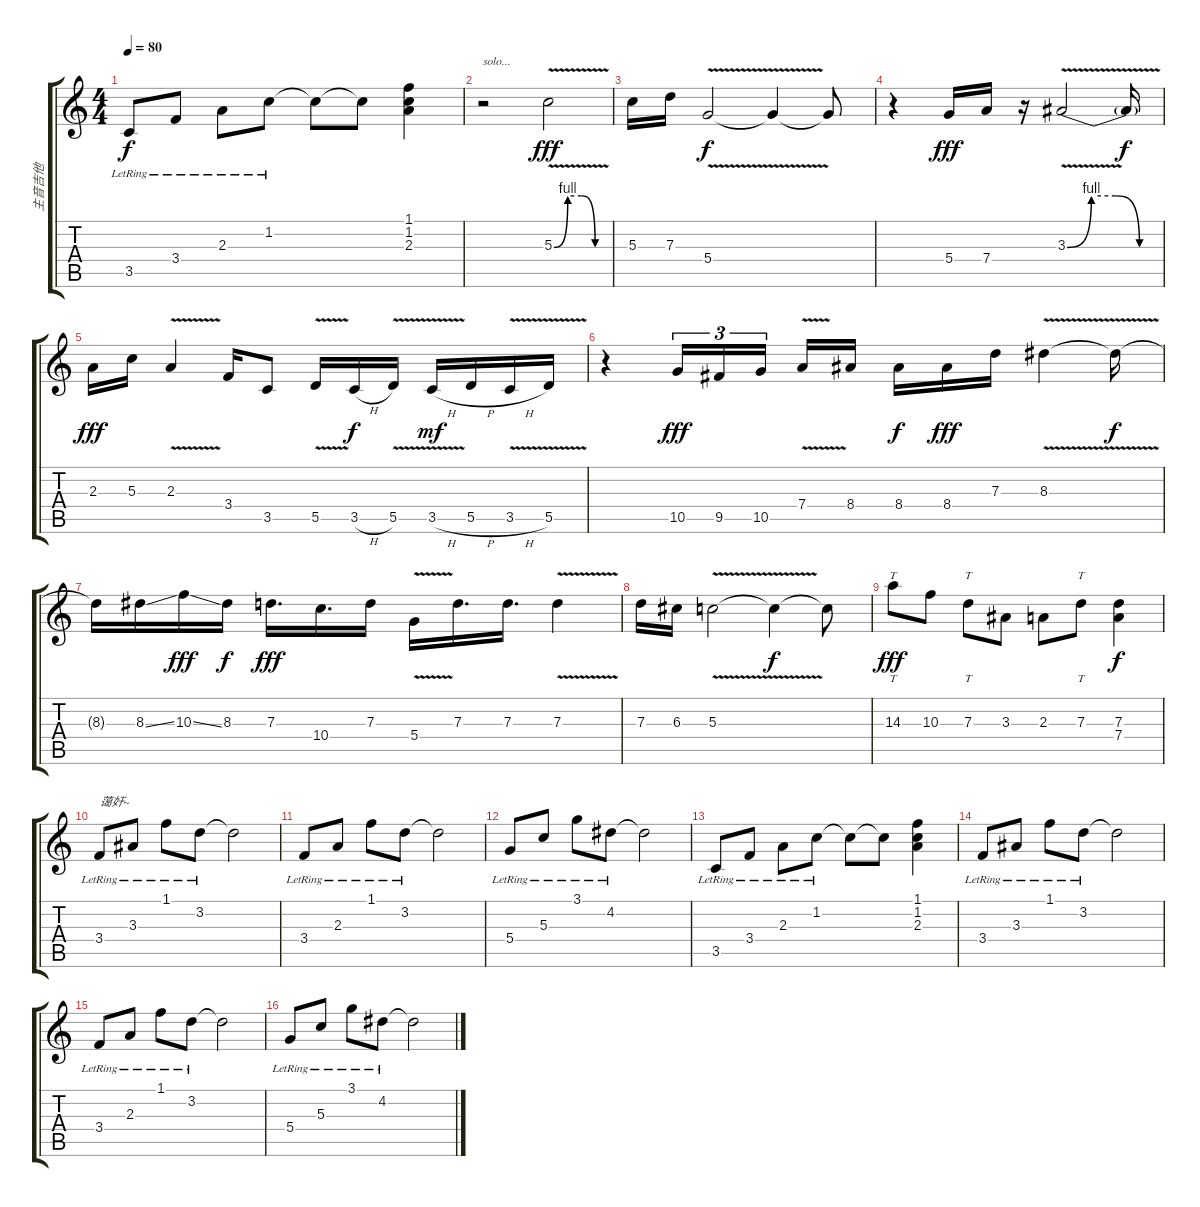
\track ("主音吉他" "主音吉他") {instrument overdrivenguitar}
\staff {score tabs}
\tuning (E4 B3 G3 D3 A2 E2) {hide}
\ts (4 4)
\tempo 80
\clef g2
\ks c
3.5{lr}.8{dy f} 3.4{lr}.8 2.3{lr}.8 1.2{lr}.8 1.2{t}.8 1.2{t}.8 (1.1 1.2 2.3).4 |
r.2{txt "solo..."} 5.3{be (custom 0 0 15 4 30 4 45 0 60 0) v}.2{dy fff} |
5.3.16 7.3.16 5.4{v}.2{dy f} 5.4{t}.4 5.4{t}.8 |
r.4 5.4.16{dy fff} 7.4.16 r.16 3.3{be (custom 0 0 15 4 30 4 45 0 60 0) v}.2 3.3{t}.16{dy f} |
2.3.16{dy fff} 5.3.16 2.3{v}.4 3.4.16 3.5.8 5.5{v}.16 3.5{h}.16{dy f} 5.5{v}.16 3.5{v h}.16{dy mf} 5.5{h}.16 3.5{v h}.16 5.5{v}.16 |
r.4 10.5.16{tu (3 2) dy fff} 9.5.16{tu (3 2)} 10.5.16{tu (3 2) beam splitsecondary} 7.4{v}.16 8.4.16 8.4.16{dy f} 8.4.16{dy fff} 7.3.16 8.3{v}.4 8.3{t}.16{dy f} |
8.3{t}.16 8.3{ss}.16 10.3{ss}.16{dy fff} 8.3.16{dy f} 7.3.16{d dy fff} 10.4.16{d} 7.3.16 5.4{v}.16 7.3.16{d} 7.3.16{d} 7.3{v}.4 |
7.3.16 6.3.16 5.3{v}.2 5.3{t}.4{dy f} 5.3{t}.8 |
14.3.8{tt dy fff} 10.3.8 7.3.8{tt} 3.3.8 2.3.8 7.3.8{tt} (7.3 7.4).4{dy f} |
3.4{lr}.8{txt "蔼奸~"} 3.3{lr}.8 1.1{lr}.8 3.2{lr}.8 3.2{t}.2 |
3.4{lr}.8 2.3{lr}.8 1.1{lr}.8 3.2{lr}.8 3.2{t}.2 |
5.4{lr}.8 5.3{lr}.8 3.1{lr}.8 4.2{lr}.8 4.2{t}.2 |
3.5{lr}.8 3.4{lr}.8 2.3{lr}.8 1.2{lr}.8 1.2{t}.8 1.2{t}.8 (1.1 1.2 2.3).4 |
3.4{lr}.8 3.3{lr}.8 1.1{lr}.8 3.2{lr}.8 3.2{t}.2 |
3.4{lr}.8 2.3{lr}.8 1.1{lr}.8 3.2{lr}.8 3.2{t}.2 |
5.4{lr}.8 5.3{lr}.8 3.1{lr}.8 4.2{lr}.8 4.2{t}.2
